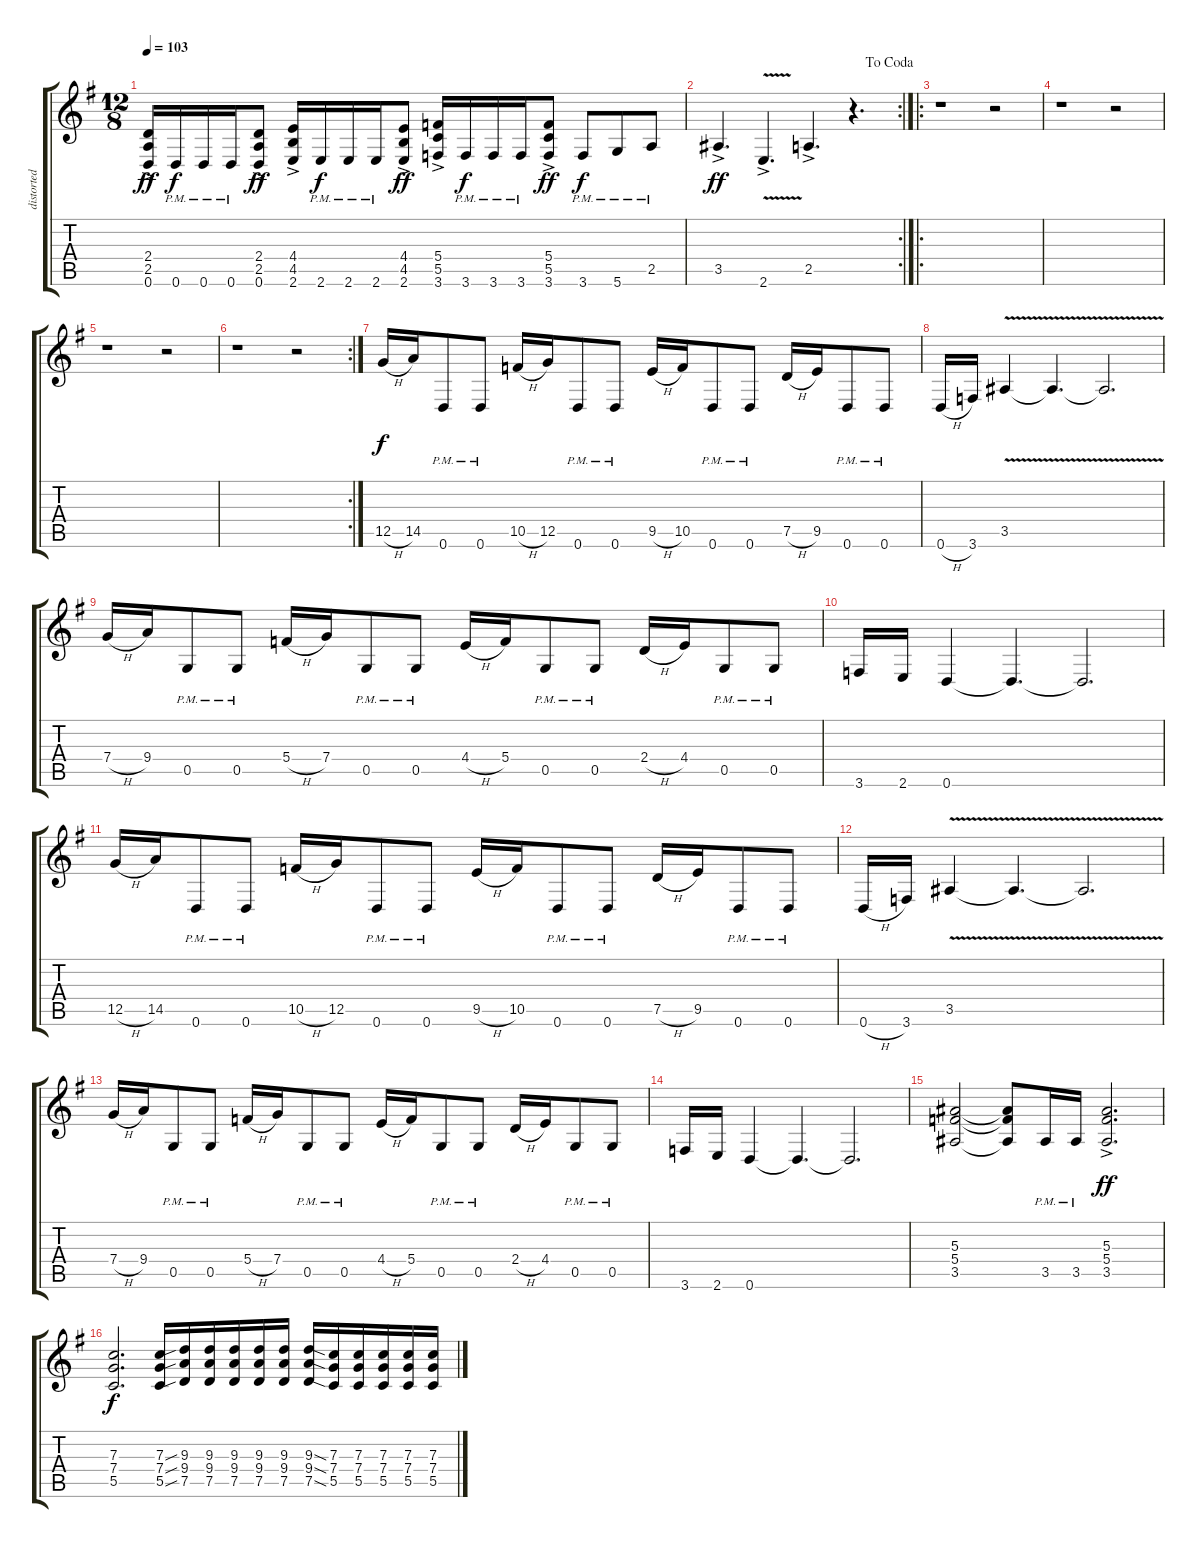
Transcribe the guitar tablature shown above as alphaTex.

\track ("distorted electric guitar" "distorted ") {instrument distortionguitar}
\staff {score tabs}
\tuning (D4 A3 F3 C3 G2 D2) {hide}
\ts (12 8)
\tempo 103
\clef g2
\ks g
(2.4{ac} 2.5{ac} 0.6{ac}).16{dy ff} 0.6{pm}.16{dy f} 0.6{pm}.16 0.6{pm}.16 (2.4{ac} 2.5{ac} 0.6{ac}).8{dy ff} (4.4{ac} 4.5{ac} 2.6{ac}).16 2.6{pm}.16{dy f} 2.6{pm}.16 2.6{pm}.16 (4.4{ac} 4.5{ac} 2.6{ac}).8{dy ff} (5.4{ac} 5.5{ac} 3.6{ac}).16 3.6{pm}.16{dy f} 3.6{pm}.16 3.6{pm}.16 (5.4{ac} 5.5{ac} 3.6{ac}).8{dy ff} 3.6{pm}.8{dy f} 5.6{pm}.8 2.5{pm}.8 |
\rc 2
\jump dacoda
3.5{ac}.4{d dy ff} 2.6{v ac}.4{d} 2.5{ac}.4{d} r.4{d} |
\ro
r.1 r.2 |
r.1 r.2 |
r.1 r.2 |
\rc 2
r.1 r.2 |
12.5{h}.16{dy f} 14.5.16 0.6{pm}.8 0.6{pm}.8 10.5{h}.16 12.5.16 0.6{pm}.8 0.6{pm}.8 9.5{h}.16 10.5.16 0.6{pm}.8 0.6{pm}.8 7.5{h}.16 9.5.16 0.6{pm}.8 0.6{pm}.8 |
0.6{h}.16 3.6.16 3.5{v}.4 3.5{v t}.4{d} 3.5{v t}.2{d} |
7.4{h}.16 9.4.16 0.5{pm}.8 0.5{pm}.8 5.4{h}.16 7.4.16 0.5{pm}.8 0.5{pm}.8 4.4{h}.16 5.4.16 0.5{pm}.8 0.5{pm}.8 2.4{h}.16 4.4.16 0.5{pm}.8 0.5{pm}.8 |
3.6.16 2.6.16 0.6.4 0.6{t}.4{d} 0.6{t}.2{d} |
12.5{h}.16 14.5.16 0.6{pm}.8 0.6{pm}.8 10.5{h}.16 12.5.16 0.6{pm}.8 0.6{pm}.8 9.5{h}.16 10.5.16 0.6{pm}.8 0.6{pm}.8 7.5{h}.16 9.5.16 0.6{pm}.8 0.6{pm}.8 |
0.6{h}.16 3.6.16 3.5{v}.4 3.5{v t}.4{d} 3.5{v t}.2{d} |
7.4{h}.16 9.4.16 0.5{pm}.8 0.5{pm}.8 5.4{h}.16 7.4.16 0.5{pm}.8 0.5{pm}.8 4.4{h}.16 5.4.16 0.5{pm}.8 0.5{pm}.8 2.4{h}.16 4.4.16 0.5{pm}.8 0.5{pm}.8 |
3.6.16 2.6.16 0.6.4 0.6{t}.4{d} 0.6{t}.2{d} |
(5.3 5.4 3.5).2 (5.3{t} 5.4{t} 3.5{t}).8 3.5{pm}.16 3.5{pm}.16 (5.3{ac} 5.4{ac} 3.5{ac}).2{d dy ff} |
(7.3 7.4 5.5).2{d dy f} (7.3 7.4 5.5).16 (9.3{sib} 9.4{sib} 7.5{sib}).16 (9.3 9.4 7.5).16 (9.3 9.4 7.5).16 (9.3 9.4 7.5).16 (9.3 9.4 7.5).16 (9.3 9.4 7.5).16 (7.3{sia} 7.4{sia} 5.5{sia}).16 (7.3 7.4 5.5).16 (7.3 7.4 5.5).16 (7.3 7.4 5.5).16 (7.3 7.4 5.5).16
